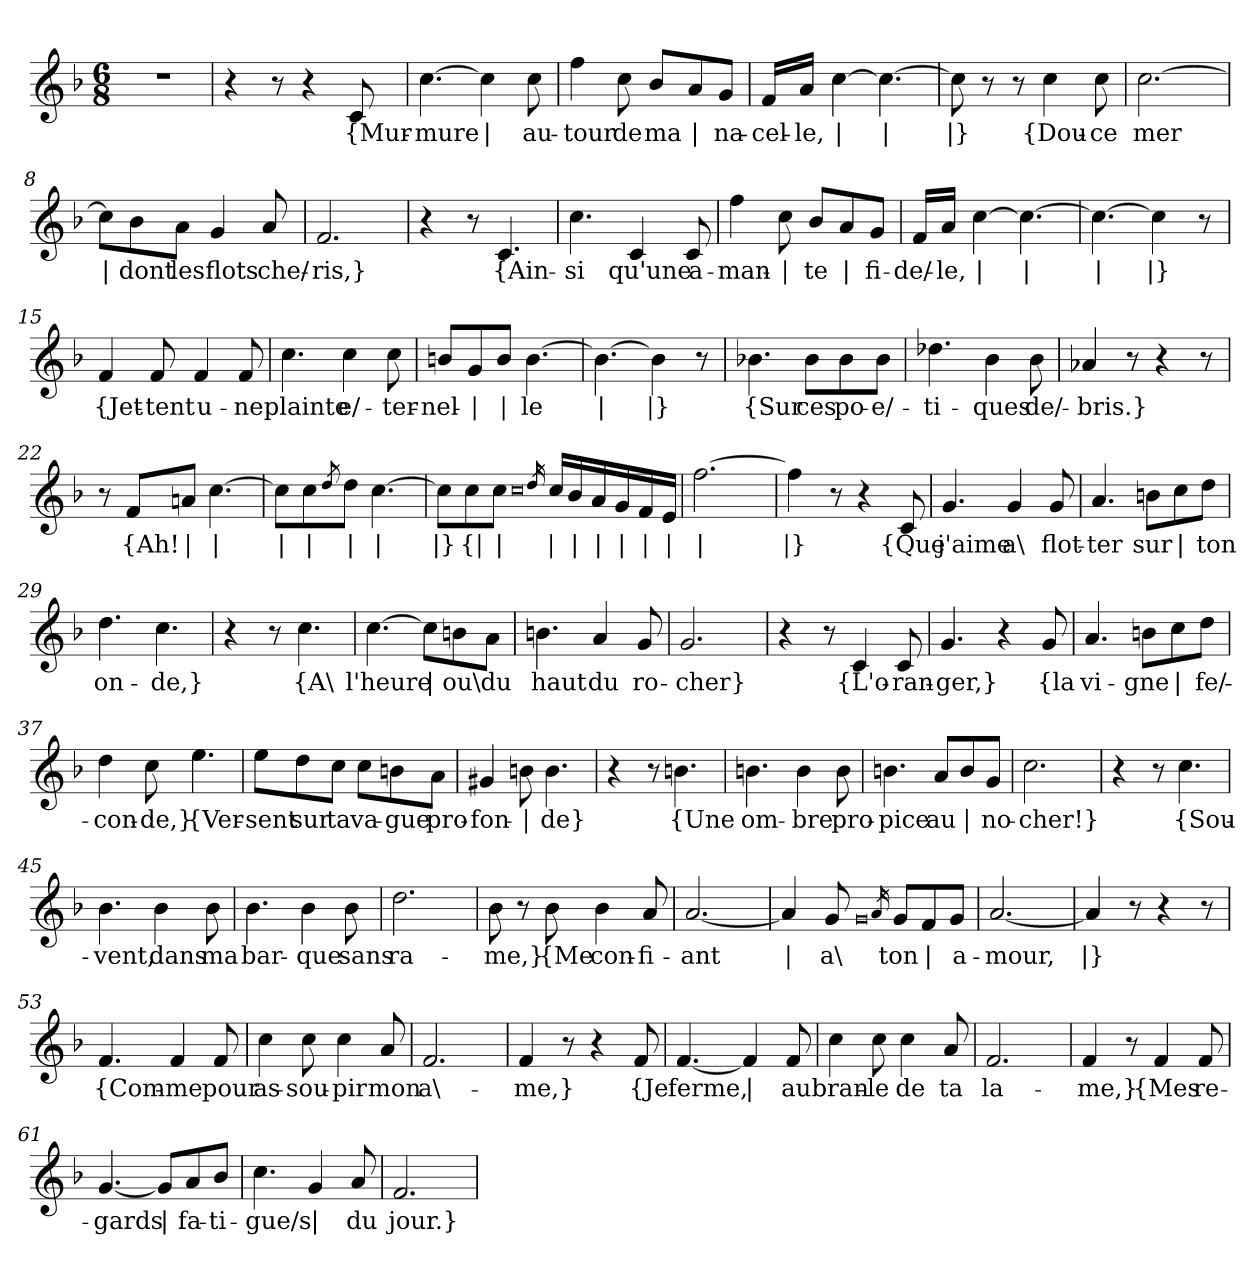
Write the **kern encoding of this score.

**kern	**text
*part1	*part1
*staff1	*staff1
*clefG2	*
*k[b-]	*
*M6/8	*
=1	=1
2.r	.
=2	=2
4r	.
8r	.
4r	.
!	!LO:LY:b
8c/	{Mur-
=3	=3
!	!LO:LY:b
[4.cc\	-mure
!	!LO:LY:b
4cc\]	|
!	!LO:LY:b
8cc\	au-
=4	=4
!	!LO:LY:b
4ff\	-tour
!	!LO:LY:b
8cc\	de
!	!LO:LY:b
8b-/L	ma
!	!LO:LY:b
8a/	|
!	!LO:LY:b
8g/J	na-
=5	=5
!	!LO:LY:b
16f/LL	-cel-
!	!LO:LY:b
16a/JJ	-le,
!	!LO:LY:b
[4cc\	|
!	!LO:LY:b
4.cc\_	|
=6	=6
!	!LO:LY:b
8cc\]	|}
8r	.
8r	.
!	!LO:LY:b
4cc\	{Dou-
!	!LO:LY:b
8cc\	-ce
=7	=7
!	!LO:LY:b
[2.cc\	mer
!!LO:LB:g=z
=8	=8
!	!LO:LY:b
8cc\L]	|
!	!LO:LY:b
8b-\	dont
!	!LO:LY:b
8a\J	les
!	!LO:LY:b
4g/	flots
!	!LO:LY:b
8a/	che/-
=9	=9
!	!LO:LY:b
2.f/	-ris,}
=10	=10
4r	.
8r	.
!	!LO:LY:b
4.c/	{Ain-
=11	=11
!	!LO:LY:b
4.cc\	-si
!	!LO:LY:b
4c/	qu'une
!	!LO:LY:b
8c/	a-
=12	=12
!	!LO:LY:b
4ff\	-man-
!	!LO:LY:b
8cc\	|
!	!LO:LY:b
8b-/L	-te
!	!LO:LY:b
8a/	|
!	!LO:LY:b
8g/J	fi-
=13	=13
!	!LO:LY:b
16f/LL	-de/-
!	!LO:LY:b
16a/JJ	-le,
!	!LO:LY:b
[4cc\	|
!	!LO:LY:b
4.cc\_	|
=14	=14
!	!LO:LY:b
4.cc\_	|
!	!LO:LY:b
4cc\]	|}
8r	.
!!LO:LB:g=z
=15	=15
!	!LO:LY:b
4f/	{Jet-
!	!LO:LY:b
8f/	-tent
!	!LO:LY:b
4f/	u-
!	!LO:LY:b
8f/	-ne
=16	=16
!	!LO:LY:b
4.cc\	plainte
!	!LO:LY:b
4cc\	e/-
!	!LO:LY:b
8cc\	-ter-
=17	=17
!	!LO:LY:b
8bn/L	-nel-
!	!LO:LY:b
8g/	|
!	!LO:LY:b
8b/J	|
!	!LO:LY:b
[4.b\	-le
=18	=18
!	!LO:LY:b
4.b\_	|
!	!LO:LY:b
4b\]	|}
8r	.
=19	=19
!	!LO:LY:b
4.b-X\	{Sur
!	!LO:LY:b
8b-\L	ces
!	!LO:LY:b
8b-\	po-
!	!LO:LY:b
8b-\J	-e/-
=20	=20
!	!LO:LY:b
4.dd-X\	-ti-
!	!LO:LY:b
4b-\	-ques
!	!LO:LY:b
8b-\	de/-
=21	=21
!	!LO:LY:b
4a-X/	-bris.}
8r	.
4r	.
8r	.
!!LO:LB:g=z
=22	=22
8r	.
!	!LO:LY:b
8f/L	{Ah!
!	!LO:LY:b
8an/J	|
!	!LO:LY:b
[4.cc\	|
=23	=23
!	!LO:LY:b
8cc\L]	|
!	!LO:LY:b
8cc\	|
8qdd/	.
!	!LO:LY:b
8dd\J	|
!	!LO:LY:b
[4.cc\	|
=24	=24
!	!LO:LY:b
8cc\L]	|}
!	!LO:LY:b
8cc\	{|
!	!LO:LY:b
8cc\J	|
0qcc	.
16qdd/	.
!	!LO:LY:b
16cc/LL	|
!	!LO:LY:b
16b-/	|
!	!LO:LY:b
16a/	|
!	!LO:LY:b
16g/	|
!	!LO:LY:b
16f/	|
!	!LO:LY:b
16e/JJ	|
=25	=25
!	!LO:LY:b
[2.ff\	|
=26	=26
!	!LO:LY:b
4ff\]	|}
8r	.
4r	.
!	!LO:LY:b
8c/	{Que
=27	=27
!	!LO:LY:b
4.g/	j'aime
!	!LO:LY:b
4g/	a\
!	!LO:LY:b
8g/	flot-
=28	=28
!	!LO:LY:b
4.a/	-ter
!	!LO:LY:b
8bn\L	sur
!	!LO:LY:b
8cc\	|
!	!LO:LY:b
8dd\J	ton
!!LO:LB:g=z
=29	=29
!	!LO:LY:b
4.dd\	on-
!	!LO:LY:b
4.cc\	-de,}
=30	=30
4r	.
8r	.
!	!LO:LY:b
4.cc\	{A\
=31	=31
!	!LO:LY:b
[4.cc\	l'heure
!	!LO:LY:b
8cc\L]	|
!	!LO:LY:b
8bn\	ou\
!	!LO:LY:b
8a\J	du
=32	=32
!	!LO:LY:b
4.bn\	haut
!	!LO:LY:b
4a/	du
!	!LO:LY:b
8g/	ro-
=33	=33
!	!LO:LY:b
2.g/	-cher}
=34	=34
4r	.
8r	.
!	!LO:LY:b
4c/	{L'o-
!	!LO:LY:b
8c/	-ran-
=35	=35
!	!LO:LY:b
4.g/	-ger,}
4r	.
!	!LO:LY:b
8g/	{la
=36	=36
!	!LO:LY:b
4.a/	vi-
!	!LO:LY:b
8bn\L	-gne
!	!LO:LY:b
8cc\	|
!	!LO:LY:b
8dd\J	fe/-
!!LO:LB:g=z
=37	=37
!	!LO:LY:b
4dd\	-con-
!	!LO:LY:b
8cc\	-de,}
!	!LO:LY:b
4.ee\	{Ver-
=38	=38
!	!LO:LY:b
8ee\L	-sent
!	!LO:LY:b
8dd\	sur
!	!LO:LY:b
8cc\J	ta
!	!LO:LY:b
8cc\L	va-
!	!LO:LY:b
8bn\	-gue
!	!LO:LY:b
8a\J	pro-
=39	=39
!	!LO:LY:b
4g#X/	-fon-
!	!LO:LY:b
8bn\	|
!	!LO:LY:b
4.b\	-de}
=40	=40
4r	.
8r	.
!	!LO:LY:b
4.bn\	{Une
=41	=41
!	!LO:LY:b
4.bn\	om-
!	!LO:LY:b
4b\	-bre
!	!LO:LY:b
8b\	pro-
=42	=42
!	!LO:LY:b
4.bn\	-pice
!	!LO:LY:b
8a/L	au
!	!LO:LY:b
8b/	|
!	!LO:LY:b
8g/J	no-
=43	=43
!	!LO:LY:b
2.cc\	-cher!}
!!LO:LB:g=z
=44	=44
4r	.
8r	.
!	!LO:LY:b
4.cc\	{Sou-
=45	=45
!	!LO:LY:b
4.b-\	-vent,
!	!LO:LY:b
4b-\	dans
!	!LO:LY:b
8b-\	ma
=46	=46
!	!LO:LY:b
4.b-\	bar-
!	!LO:LY:b
4b-\	-que
!	!LO:LY:b
8b-\	sans
=47	=47
!	!LO:LY:b
2.dd\	ra-
=48	=48
!	!LO:LY:b
8b-\	-me,}
8r	.
!	!LO:LY:b
8b-\	{Me
!	!LO:LY:b
4b-\	con-
!	!LO:LY:b
8a/	-fi-
=49	=49
!	!LO:LY:b
[2.a/	-ant
=50	=50
!	!LO:LY:b
4a/]	|
!	!LO:LY:b
8g/	a\
0qg	.
16qa/	.
!	!LO:LY:b
8g/L	ton
!	!LO:LY:b
8f/	|
!	!LO:LY:b
8g/J	a-
=51	=51
!	!LO:LY:b
[2.a/	-mour,
!!LO:LB:g=z
=52	=52
!	!LO:LY:b
4a/]	|}
8r	.
4r	.
8r	.
=53	=53
!	!LO:LY:b
4.f/	{Com-
!	!LO:LY:b
4f/	-me
!	!LO:LY:b
8f/	pour
=54	=54
!	!LO:LY:b
4cc\	as-
!	!LO:LY:b
8cc\	-sou-
!	!LO:LY:b
4cc\	-pir
!	!LO:LY:b
8a/	mon
=55	=55
!	!LO:LY:b
2.f/	a\-
=56	=56
!	!LO:LY:b
4f/	-me,}
8r	.
4r	.
!	!LO:LY:b
8f/	{Je
=57	=57
!	!LO:LY:b
[4.f/	ferme,
!	!LO:LY:b
4f/]	|
!	!LO:LY:b
8f/	au
=58	=58
!	!LO:LY:b
4cc\	bran-
!	!LO:LY:b
8cc\	-le
!	!LO:LY:b
4cc\	de
!	!LO:LY:b
8a/	ta
=59	=59
!	!LO:LY:b
2.f/	la-
!!LO:LB:g=z
=60	=60
!	!LO:LY:b
4f/	-me,}
8r	.
!	!LO:LY:b
4f/	{Mes
!	!LO:LY:b
8f/	re-
=61	=61
!	!LO:LY:b
[4.g/	-gards
!	!LO:LY:b
8g/L]	|
!	!LO:LY:b
8a/	fa-
!	!LO:LY:b
8b-/J	-ti-
=62	=62
!	!LO:LY:b
4.cc\	-gue/s
!	!LO:LY:b
4g/	|
!	!LO:LY:b
8a/	du
=63	=63
!	!LO:LY:b
2.f/	jour.}
=	=
*-	*-
